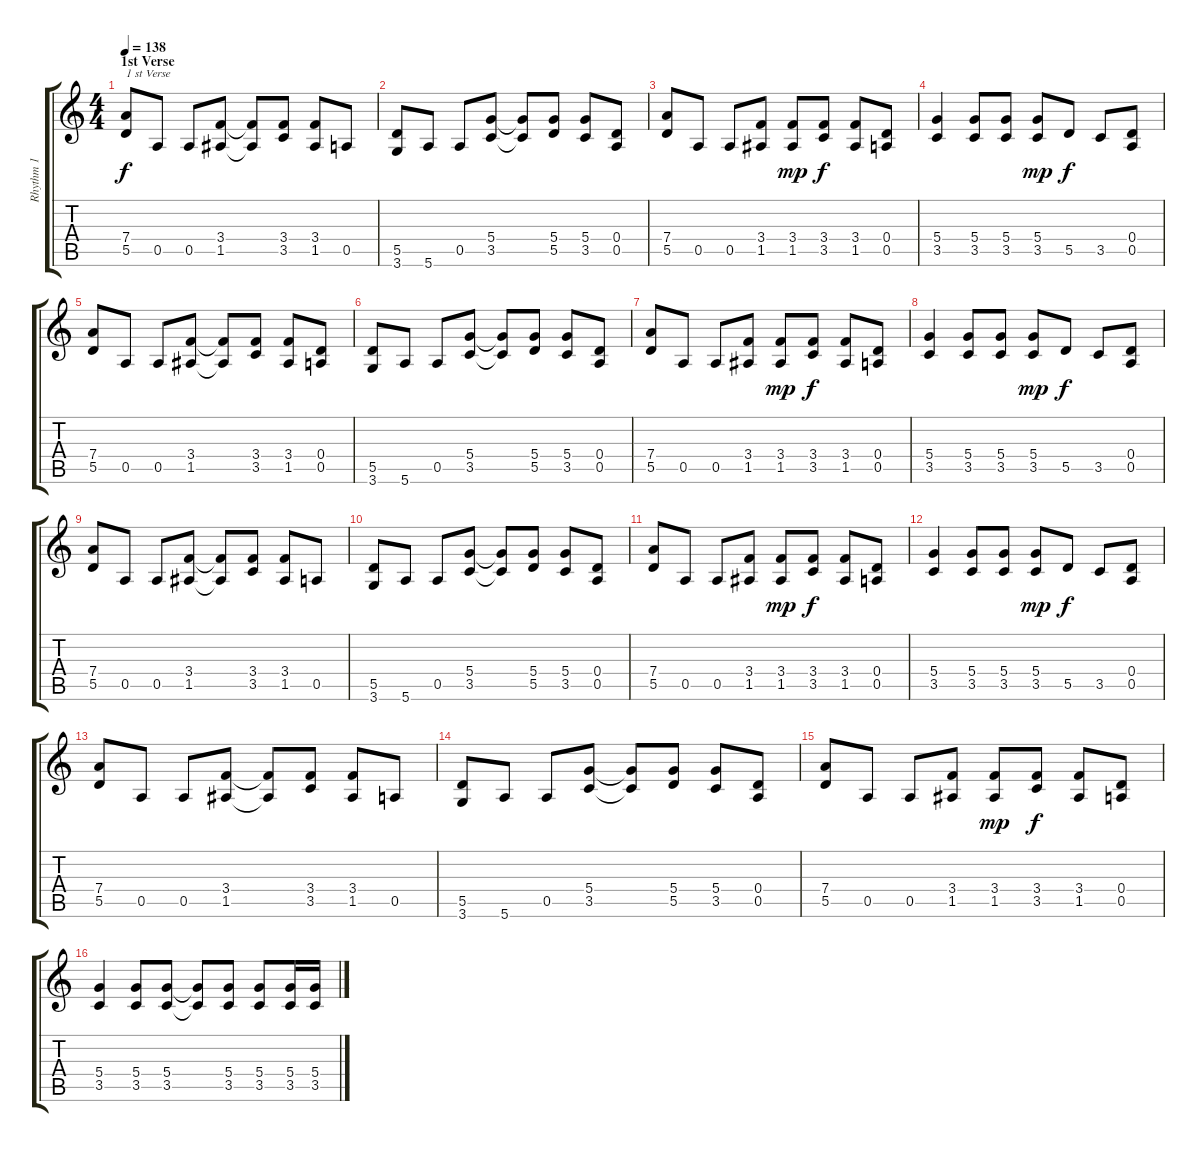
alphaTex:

\track ("Rhythm 1" "Rhythm 1") {instrument electricguitarmuted}
\staff {score tabs}
\tuning (E4 B3 G3 D3 A2 E2) {hide}
\ts (4 4)
\section ("" "1st Verse")
\tempo 138
\clef g2
\ks c
(7.4 5.5).8{txt "1 st Verse" dy f} 0.5.8 0.5.8 (3.4 1.5).8 (3.4{t} 1.5{t}).8 (3.4 3.5).8 (3.4 1.5).8 0.5.8 |
(5.5 3.6).8 5.6.8 0.5.8 (5.4 3.5).8 (5.4{t} 3.5{t}).8 (5.4 5.5).8 (5.4 3.5).8 (0.4 0.5).8 |
(7.4 5.5).8 0.5.8 0.5.8 (3.4 1.5).8 (3.4 1.5).8{dy mp} (3.4 3.5).8{dy f} (3.4 1.5).8 (0.4 0.5).8 |
(5.4 3.5).4 (5.4 3.5).8 (5.4 3.5).8 (5.4 3.5).8{dy mp} 5.5.8{dy f} 3.5.8 (0.4 0.5).8 |
(7.4 5.5).8 0.5.8 0.5.8 (3.4 1.5).8 (3.4{t} 1.5{t}).8 (3.4 3.5).8 (3.4 1.5).8 (0.4 0.5).8 |
(5.5 3.6).8 5.6.8 0.5.8 (5.4 3.5).8 (5.4{t} 3.5{t}).8 (5.4 5.5).8 (5.4 3.5).8 (0.4 0.5).8 |
(7.4 5.5).8 0.5.8 0.5.8 (3.4 1.5).8 (3.4 1.5).8{dy mp} (3.4 3.5).8{dy f} (3.4 1.5).8 (0.4 0.5).8 |
(5.4 3.5).4 (5.4 3.5).8 (5.4 3.5).8 (5.4 3.5).8{dy mp} 5.5.8{dy f} 3.5.8 (0.4 0.5).8 |
(7.4 5.5).8 0.5.8 0.5.8 (3.4 1.5).8 (3.4{t} 1.5{t}).8 (3.4 3.5).8 (3.4 1.5).8 0.5.8 |
(5.5 3.6).8 5.6.8 0.5.8 (5.4 3.5).8 (5.4{t} 3.5{t}).8 (5.4 5.5).8 (5.4 3.5).8 (0.4 0.5).8 |
(7.4 5.5).8 0.5.8 0.5.8 (3.4 1.5).8 (3.4 1.5).8{dy mp} (3.4 3.5).8{dy f} (3.4 1.5).8 (0.4 0.5).8 |
(5.4 3.5).4 (5.4 3.5).8 (5.4 3.5).8 (5.4 3.5).8{dy mp} 5.5.8{dy f} 3.5.8 (0.4 0.5).8 |
(7.4 5.5).8 0.5.8 0.5.8 (3.4 1.5).8 (3.4{t} 1.5{t}).8 (3.4 3.5).8 (3.4 1.5).8 0.5.8 |
(5.5 3.6).8 5.6.8 0.5.8 (5.4 3.5).8 (5.4{t} 3.5{t}).8 (5.4 5.5).8 (5.4 3.5).8 (0.4 0.5).8 |
(7.4 5.5).8 0.5.8 0.5.8 (3.4 1.5).8 (3.4 1.5).8{dy mp} (3.4 3.5).8{dy f} (3.4 1.5).8 (0.4 0.5).8 |
(5.4 3.5).4 (5.4 3.5).8 (5.4 3.5).8 (5.4{t} 3.5{t}).8 (5.4 3.5).8 (5.4 3.5).8 (5.4 3.5).16 (5.4 3.5).16
